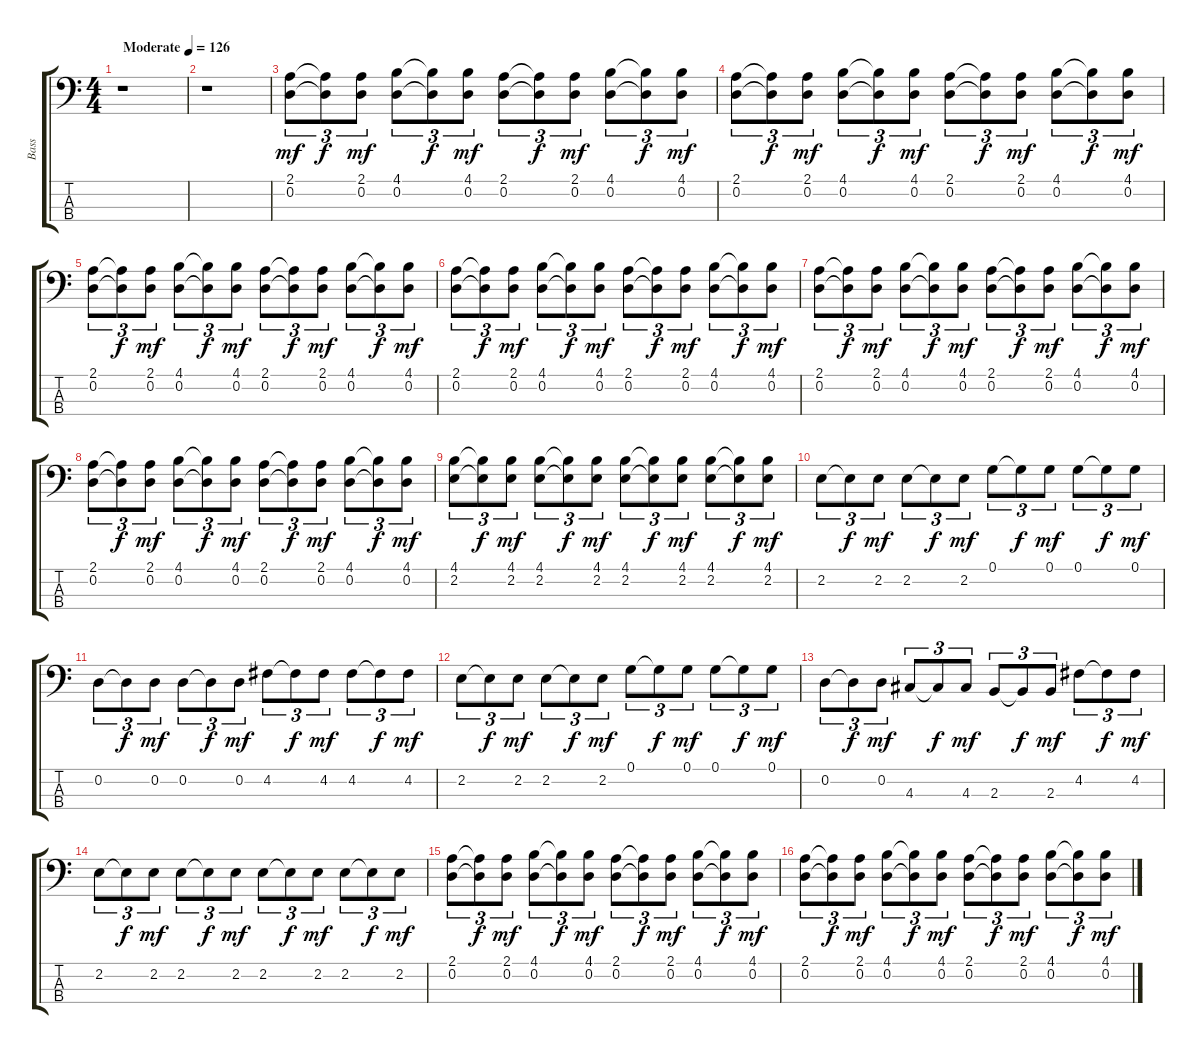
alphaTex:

\track ("Bass" "Bass") {instrument electricbassfinger}
\staff {score tabs}
\tuning (G2 D2 A1 E1) {hide}
\ts (4 4)
\tempo (126 "Moderate")
\clef f4
\ks c
r.1{dy mf instrument electricbassfinger} |
r.1 |
(2.1 0.2).8{tu (3 2)} (2.1{t} 0.2{t}).8{tu (3 2) dy f} (2.1 0.2).8{tu (3 2) dy mf} (4.1 0.2).8{tu (3 2)} (4.1{t} 0.2{t}).8{tu (3 2) dy f} (4.1 0.2).8{tu (3 2) dy mf} (2.1 0.2).8{tu (3 2)} (2.1{t} 0.2{t}).8{tu (3 2) dy f} (2.1 0.2).8{tu (3 2) dy mf} (4.1 0.2).8{tu (3 2)} (4.1{t} 0.2{t}).8{tu (3 2) dy f} (4.1 0.2).8{tu (3 2) dy mf} |
(2.1 0.2).8{tu (3 2)} (2.1{t} 0.2{t}).8{tu (3 2) dy f} (2.1 0.2).8{tu (3 2) dy mf} (4.1 0.2).8{tu (3 2)} (4.1{t} 0.2{t}).8{tu (3 2) dy f} (4.1 0.2).8{tu (3 2) dy mf} (2.1 0.2).8{tu (3 2)} (2.1{t} 0.2{t}).8{tu (3 2) dy f} (2.1 0.2).8{tu (3 2) dy mf} (4.1 0.2).8{tu (3 2)} (4.1{t} 0.2{t}).8{tu (3 2) dy f} (4.1 0.2).8{tu (3 2) dy mf} |
(2.1 0.2).8{tu (3 2)} (2.1{t} 0.2{t}).8{tu (3 2) dy f} (2.1 0.2).8{tu (3 2) dy mf} (4.1 0.2).8{tu (3 2)} (4.1{t} 0.2{t}).8{tu (3 2) dy f} (4.1 0.2).8{tu (3 2) dy mf} (2.1 0.2).8{tu (3 2)} (2.1{t} 0.2{t}).8{tu (3 2) dy f} (2.1 0.2).8{tu (3 2) dy mf} (4.1 0.2).8{tu (3 2)} (4.1{t} 0.2{t}).8{tu (3 2) dy f} (4.1 0.2).8{tu (3 2) dy mf} |
(2.1 0.2).8{tu (3 2)} (2.1{t} 0.2{t}).8{tu (3 2) dy f} (2.1 0.2).8{tu (3 2) dy mf} (4.1 0.2).8{tu (3 2)} (4.1{t} 0.2{t}).8{tu (3 2) dy f} (4.1 0.2).8{tu (3 2) dy mf} (2.1 0.2).8{tu (3 2)} (2.1{t} 0.2{t}).8{tu (3 2) dy f} (2.1 0.2).8{tu (3 2) dy mf} (4.1 0.2).8{tu (3 2)} (4.1{t} 0.2{t}).8{tu (3 2) dy f} (4.1 0.2).8{tu (3 2) dy mf} |
(2.1 0.2).8{tu (3 2)} (2.1{t} 0.2{t}).8{tu (3 2) dy f} (2.1 0.2).8{tu (3 2) dy mf} (4.1 0.2).8{tu (3 2)} (4.1{t} 0.2{t}).8{tu (3 2) dy f} (4.1 0.2).8{tu (3 2) dy mf} (2.1 0.2).8{tu (3 2)} (2.1{t} 0.2{t}).8{tu (3 2) dy f} (2.1 0.2).8{tu (3 2) dy mf} (4.1 0.2).8{tu (3 2)} (4.1{t} 0.2{t}).8{tu (3 2) dy f} (4.1 0.2).8{tu (3 2) dy mf} |
(2.1 0.2).8{tu (3 2)} (2.1{t} 0.2{t}).8{tu (3 2) dy f} (2.1 0.2).8{tu (3 2) dy mf} (4.1 0.2).8{tu (3 2)} (4.1{t} 0.2{t}).8{tu (3 2) dy f} (4.1 0.2).8{tu (3 2) dy mf} (2.1 0.2).8{tu (3 2)} (2.1{t} 0.2{t}).8{tu (3 2) dy f} (2.1 0.2).8{tu (3 2) dy mf} (4.1 0.2).8{tu (3 2)} (4.1{t} 0.2{t}).8{tu (3 2) dy f} (4.1 0.2).8{tu (3 2) dy mf} |
(4.1 2.2).8{tu (3 2)} (4.1{t} 2.2{t}).8{tu (3 2) dy f} (4.1 2.2).8{tu (3 2) dy mf} (4.1 2.2).8{tu (3 2)} (4.1{t} 2.2{t}).8{tu (3 2) dy f} (4.1 2.2).8{tu (3 2) dy mf} (4.1 2.2).8{tu (3 2)} (4.1{t} 2.2{t}).8{tu (3 2) dy f} (4.1 2.2).8{tu (3 2) dy mf} (4.1 2.2).8{tu (3 2)} (4.1{t} 2.2{t}).8{tu (3 2) dy f} (4.1 2.2).8{tu (3 2) dy mf} |
2.2.8{tu (3 2)} 2.2{t}.8{tu (3 2) dy f} 2.2.8{tu (3 2) dy mf} 2.2.8{tu (3 2)} 2.2{t}.8{tu (3 2) dy f} 2.2.8{tu (3 2) dy mf} 0.1.8{tu (3 2)} 0.1{t}.8{tu (3 2) dy f} 0.1.8{tu (3 2) dy mf} 0.1.8{tu (3 2)} 0.1{t}.8{tu (3 2) dy f} 0.1.8{tu (3 2) dy mf} |
0.2.8{tu (3 2)} 0.2{t}.8{tu (3 2) dy f} 0.2.8{tu (3 2) dy mf} 0.2.8{tu (3 2)} 0.2{t}.8{tu (3 2) dy f} 0.2.8{tu (3 2) dy mf} 4.2.8{tu (3 2)} 4.2{t}.8{tu (3 2) dy f} 4.2.8{tu (3 2) dy mf} 4.2.8{tu (3 2)} 4.2{t}.8{tu (3 2) dy f} 4.2.8{tu (3 2) dy mf} |
2.2.8{tu (3 2)} 2.2{t}.8{tu (3 2) dy f} 2.2.8{tu (3 2) dy mf} 2.2.8{tu (3 2)} 2.2{t}.8{tu (3 2) dy f} 2.2.8{tu (3 2) dy mf} 0.1.8{tu (3 2)} 0.1{t}.8{tu (3 2) dy f} 0.1.8{tu (3 2) dy mf} 0.1.8{tu (3 2)} 0.1{t}.8{tu (3 2) dy f} 0.1.8{tu (3 2) dy mf} |
0.2.8{tu (3 2)} 0.2{t}.8{tu (3 2) dy f} 0.2.8{tu (3 2) dy mf} 4.3.8{tu (3 2)} 4.3{t}.8{tu (3 2) dy f} 4.3.8{tu (3 2) dy mf} 2.3.8{tu (3 2)} 2.3{t}.8{tu (3 2) dy f} 2.3.8{tu (3 2) dy mf} 4.2.8{tu (3 2)} 4.2{t}.8{tu (3 2) dy f} 4.2.8{tu (3 2) dy mf} |
2.2.8{tu (3 2)} 2.2{t}.8{tu (3 2) dy f} 2.2.8{tu (3 2) dy mf} 2.2.8{tu (3 2)} 2.2{t}.8{tu (3 2) dy f} 2.2.8{tu (3 2) dy mf} 2.2.8{tu (3 2)} 2.2{t}.8{tu (3 2) dy f} 2.2.8{tu (3 2) dy mf} 2.2.8{tu (3 2)} 2.2{t}.8{tu (3 2) dy f} 2.2.8{tu (3 2) dy mf} |
(2.1 0.2).8{tu (3 2)} (2.1{t} 0.2{t}).8{tu (3 2) dy f} (2.1 0.2).8{tu (3 2) dy mf} (4.1 0.2).8{tu (3 2)} (4.1{t} 0.2{t}).8{tu (3 2) dy f} (4.1 0.2).8{tu (3 2) dy mf} (2.1 0.2).8{tu (3 2)} (2.1{t} 0.2{t}).8{tu (3 2) dy f} (2.1 0.2).8{tu (3 2) dy mf} (4.1 0.2).8{tu (3 2)} (4.1{t} 0.2{t}).8{tu (3 2) dy f} (4.1 0.2).8{tu (3 2) dy mf} |
(2.1 0.2).8{tu (3 2)} (2.1{t} 0.2{t}).8{tu (3 2) dy f} (2.1 0.2).8{tu (3 2) dy mf} (4.1 0.2).8{tu (3 2)} (4.1{t} 0.2{t}).8{tu (3 2) dy f} (4.1 0.2).8{tu (3 2) dy mf} (2.1 0.2).8{tu (3 2)} (2.1{t} 0.2{t}).8{tu (3 2) dy f} (2.1 0.2).8{tu (3 2) dy mf} (4.1 0.2).8{tu (3 2)} (4.1{t} 0.2{t}).8{tu (3 2) dy f} (4.1 0.2).8{tu (3 2) dy mf}
